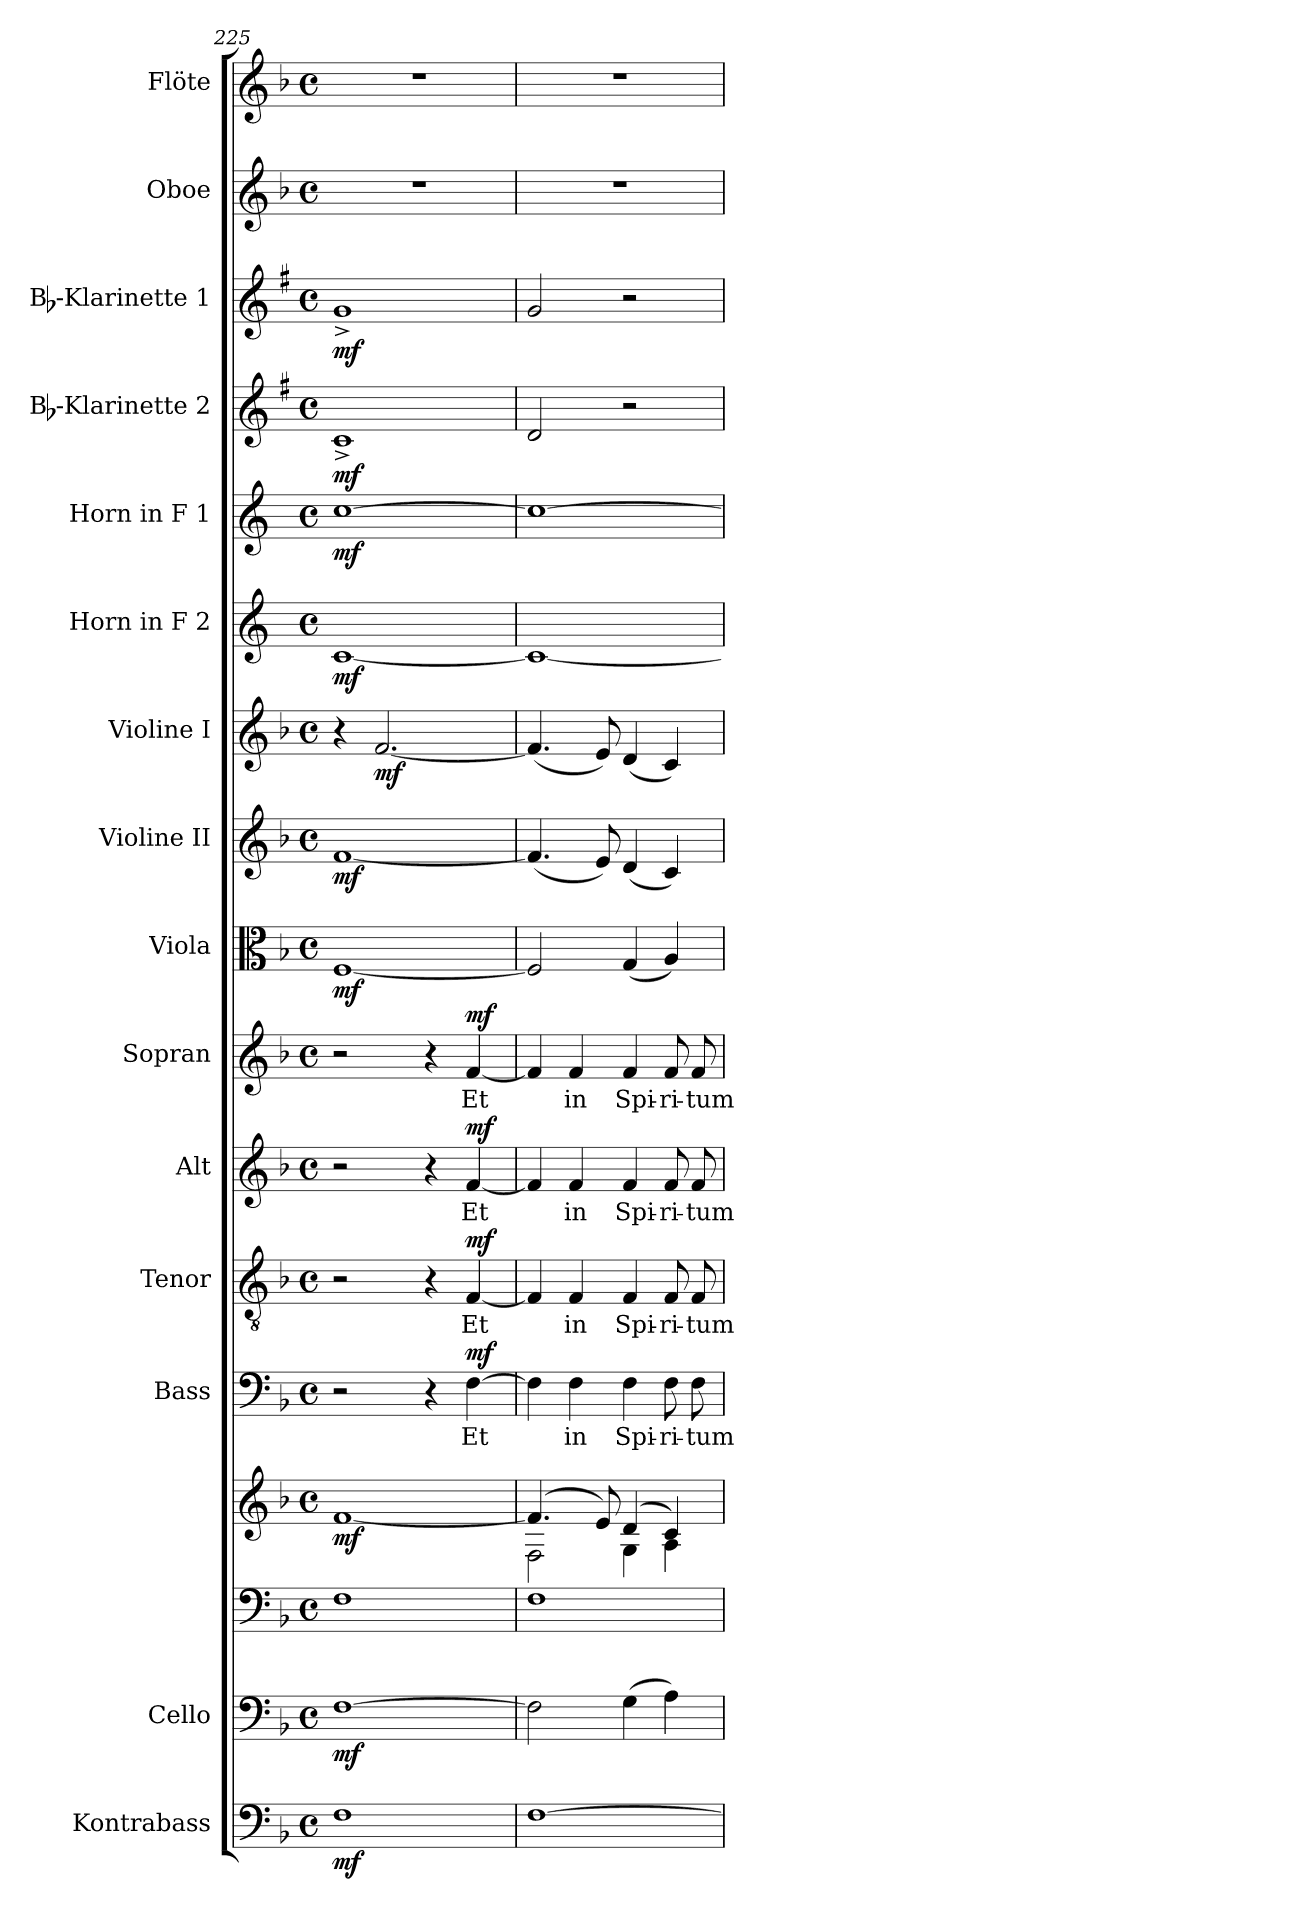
**kern	**dynam	**kern	**dynam	**kern	**kern	**dynam	**kern	**text	**dynam	**kern	**text	**dynam	**kern	**text	**dynam	**kern	**text	**dynam	**kern	**dynam	**kern	**dynam	**kern	**dynam	**kern	**dynam	**kern	**dynam	**kern	**dynam	**kern	**dynam	**kern	**kern
*part16	*part16	*part15	*part15	*part14	*part14	*part14	*part13	*part13	*part13	*part12	*part12	*part12	*part11	*part11	*part11	*part10	*part10	*part10	*part9	*part9	*part8	*part8	*part7	*part7	*part6	*part6	*part5	*part5	*part4	*part4	*part3	*part3	*part2	*part1
*staff17	*staff17	*staff16	*staff16	*staff15	*staff14	*staff14/15	*staff13	*staff13	*staff13	*staff12	*staff12	*staff12	*staff11	*staff11	*staff11	*staff10	*staff10	*staff10	*staff9	*staff9	*staff8	*staff8	*staff7	*staff7	*staff6	*staff6	*staff5	*staff5	*staff4	*staff4	*staff3	*staff3	*staff2	*staff1
*I"Kontrabass	*	*I"Cello	*	*	*	*	*I"Bass	*	*	*I"Tenor	*	*	*I"Alt	*	*	*I"Sopran	*	*	*I"Viola	*	*I"Violine II	*	*I"Violine I	*	*I"Horn in F 2	*	*I"Horn in F 1	*	*I"Bb-Klarinette 2	*	*I"Bb-Klarinette 1	*	*I"Oboe	*I"Flöte
*I'Kb.	*	*	*	*	*	*	*I'B.	*	*	*I'T.	*	*	*I'A.	*	*	*I'S.	*	*	*I'Vla.	*	*I'Vl. II	*	*I'Vl. I	*	*	*	*	*	*I'Bb Kl. 2	*	*I'Bb Kl. 1	*	*I'Ob.	*I'Fl.
!!LO:PB:g=z
*clefF4	*	*clefF4	*	*clefF4	*clefG2	*	*clefF4	*	*	*clefGv2	*	*	*clefG2	*	*	*clefG2	*	*	*clefC3	*	*clefG2	*	*clefG2	*	*clefG2	*	*clefG2	*	*clefG2	*	*clefG2	*	*clefG2	*clefG2
*ITrd7c12	*	*	*	*	*	*	*	*	*	*	*	*	*	*	*	*	*	*	*	*	*	*	*	*	*ITrd4c7	*	*ITrd4c7	*	*ITrd1c2	*	*ITrd1c2	*	*	*
*k[b-]	*	*k[b-]	*	*k[b-]	*k[b-]	*	*k[b-]	*	*	*k[b-]	*	*	*k[b-]	*	*	*k[b-]	*	*	*k[b-]	*	*k[b-]	*	*k[b-]	*	*k[b-]	*	*k[b-]	*	*k[b-]	*	*k[b-]	*	*k[b-]	*k[b-]
*F:	*	*F:	*	*F:	*F:	*	*F:	*	*	*F:	*	*	*F:	*	*	*F:	*	*	*F:	*	*F:	*	*F:	*	*F:	*	*F:	*	*F:	*	*F:	*	*F:	*F:
*M4/4	*	*M4/4	*	*M4/4	*M4/4	*	*M4/4	*	*	*M4/4	*	*	*M4/4	*	*	*M4/4	*	*	*M4/4	*	*M4/4	*	*M4/4	*	*M4/4	*	*M4/4	*	*M4/4	*	*M4/4	*	*M4/4	*M4/4
*met(c)	*	*met(c)	*	*met(c)	*met(c)	*	*met(c)	*	*	*met(c)	*	*	*met(c)	*	*	*met(c)	*	*	*met(c)	*	*met(c)	*	*met(c)	*	*met(c)	*	*met(c)	*	*met(c)	*	*met(c)	*	*met(c)	*met(c)
=225	=225	=225	=225	=225	=225	=225	=225	=225	=225	=225	=225	=225	=225	=225	=225	=225	=225	=225	=225	=225	=225	=225	=225	=225	=225	=225	=225	=225	=225	=225	=225	=225	=225	=225
!	!	!	!	!	!	!	!	!	!	!	!	!	!	!	!	!	!	!	!	!	!	!	!	!	!	!	!	!	!	!	!	!	!	!LO:TX:a:Bi:t=Andante
!	!LO:DY:b	!	!LO:DY:b	!	!	!LO:DY:b	!	!	!	!	!	!	!	!	!	!	!	!	!	!LO:DY:b	!	!LO:DY:b	!	!	!	!LO:DY:b	!	!LO:DY:b	!	!LO:DY:b	!	!LO:DY:b	!	!
*	*	*	*	*	*	*	*	*	*	*	*	*	*	*	*	*	*	*	*	*	*	*	*	*	*	*	*	*	*	*	*	*	*	*^
1FF	mf	[1F	mf	1F	[>1f	mf	2r	.	.	2r	.	.	2r	.	.	2r	.	.	[1F	mf	[1f	mf	4r	.	[1F	mf	[1f	mf	1B-^>	mf	1f^>	mf	1r	1r	4ryy
!	!	!	!	!	!	!	!	!	!	!	!	!	!	!	!	!	!	!	!	!	!	!	!	!LO:DY:b	!	!	!	!	!	!	!	!	!	!	!
.	.	.	.	.	.	.	.	.	.	.	.	.	.	.	.	.	.	.	.	.	.	.	[2.f/	mf	.	.	.	.	.	.	.	.	.	.	32ryy
*	*	*	*	*	*	*	*	*	*	*	*	*	*	*	*	*	*	*	*	*	*	*	*	*	*	*	*	*	*	*	*	*	*	*MM100	*
.	.	.	.	.	.	.	.	.	.	.	.	.	.	.	.	.	.	.	.	.	.	.	.	.	.	.	.	.	.	.	.	.	.	.	2ryy
.	.	.	.	.	.	.	4r	.	.	4r	.	.	4r	.	.	4r	.	.	.	.	.	.	.	.	.	.	.	.	.	.	.	.	.	.	.
!	!	!	!	!	!	!	!	!LO:LY:b	!LO:DY:a	!	!LO:LY:b	!LO:DY:a	!	!LO:LY:b	!LO:DY:a	!	!LO:LY:b	!LO:DY:a	!	!	!	!	!	!	!	!	!	!	!	!	!	!	!	!	!
.	.	.	.	.	.	.	[4F\	Et	mf	[4F/	Et	mf	[4f/	Et	mf	[4f/	Et	mf	.	.	.	.	.	.	.	.	.	.	.	.	.	.	.	.	.
.	.	.	.	.	.	.	.	.	.	.	.	.	.	.	.	.	.	.	.	.	.	.	.	.	.	.	.	.	.	.	.	.	.	.	8..ryy
*	*	*	*	*	*	*	*	*	*	*	*	*	*	*	*	*	*	*	*	*	*	*	*	*	*	*	*	*	*	*	*	*	*	*v	*v
=226	=226	=226	=226	=226	=226	=226	=226	=226	=226	=226	=226	=226	=226	=226	=226	=226	=226	=226	=226	=226	=226	=226	=226	=226	=226	=226	=226	=226	=226	=226	=226	=226	=226	=226
*	*	*	*	*	*^	*	*	*	*	*	*	*	*	*	*	*	*	*	*	*	*	*	*	*	*	*	*	*	*	*	*	*	*	*
[1FF	.	2F\]	.	1F	(4.f/]	2F\	.	4F\]	.	.	4F/]	.	.	4f/]	.	.	4f/]	.	.	2F/]	.	(<4.f/]	.	(<4.f/]	.	1F_	.	1f_	.	2c/	.	2f/	.	1r	1r
!	!	!	!	!	!	!	!	!	!LO:LY:b	!	!	!LO:LY:b	!	!	!LO:LY:b	!	!	!LO:LY:b	!	!	!	!	!	!	!	!	!	!	!	!	!	!	!	!	!
.	.	.	.	.	.	.	.	4F\	in	.	4F/	in	.	4f/	in	.	4f/	in	.	.	.	.	.	.	.	.	.	.	.	.	.	.	.	.	.
.	.	.	.	.	8e/)	.	.	.	.	.	.	.	.	.	.	.	.	.	.	.	.	8e/)	.	8e/)	.	.	.	.	.	.	.	.	.	.	.
!	!	!	!	!	!	!	!	!	!LO:LY:b	!	!	!LO:LY:b	!	!	!LO:LY:b	!	!	!LO:LY:b	!	!	!	!	!	!	!	!	!	!	!	!	!	!	!	!	!
.	.	(>4G\	.	.	(4d/	4G\	.	4F\	Spi-	.	4F/	Spi-	.	4f/	Spi-	.	4f/	Spi-	.	(<4G/	.	(<4d/	.	(<4d/	.	.	.	.	.	2r	.	2r	.	.	.
!	!	!	!	!	!	!	!	!	!LO:LY:b	!	!	!LO:LY:b	!	!	!LO:LY:b	!	!	!LO:LY:b	!	!	!	!	!	!	!	!	!	!	!	!	!	!	!	!	!
.	.	4A\)	.	.	4c/)	4A\	.	8F\	-ri-	.	8F/	-ri-	.	8f/	-ri-	.	8f/	-ri-	.	4A/)	.	4c/)	.	4c/)	.	.	.	.	.	.	.	.	.	.	.
!	!	!	!	!	!	!	!	!	!LO:LY:b	!	!	!LO:LY:b	!	!	!LO:LY:b	!	!	!LO:LY:b	!	!	!	!	!	!	!	!	!	!	!	!	!	!	!	!	!
.	.	.	.	.	.	.	.	8F\	-tum	.	8F/	-tum	.	8f/	-tum	.	8f/	-tum	.	.	.	.	.	.	.	.	.	.	.	.	.	.	.	.	.
*	*	*	*	*	*v	*v	*	*	*	*	*	*	*	*	*	*	*	*	*	*	*	*	*	*	*	*	*	*	*	*	*	*	*	*	*
=	=	=	=	=	=	=	=	=	=	=	=	=	=	=	=	=	=	=	=	=	=	=	=	=	=	=	=	=	=	=	=	=	=	=
*-	*-	*-	*-	*-	*-	*-	*-	*-	*-	*-	*-	*-	*-	*-	*-	*-	*-	*-	*-	*-	*-	*-	*-	*-	*-	*-	*-	*-	*-	*-	*-	*-	*-	*-
